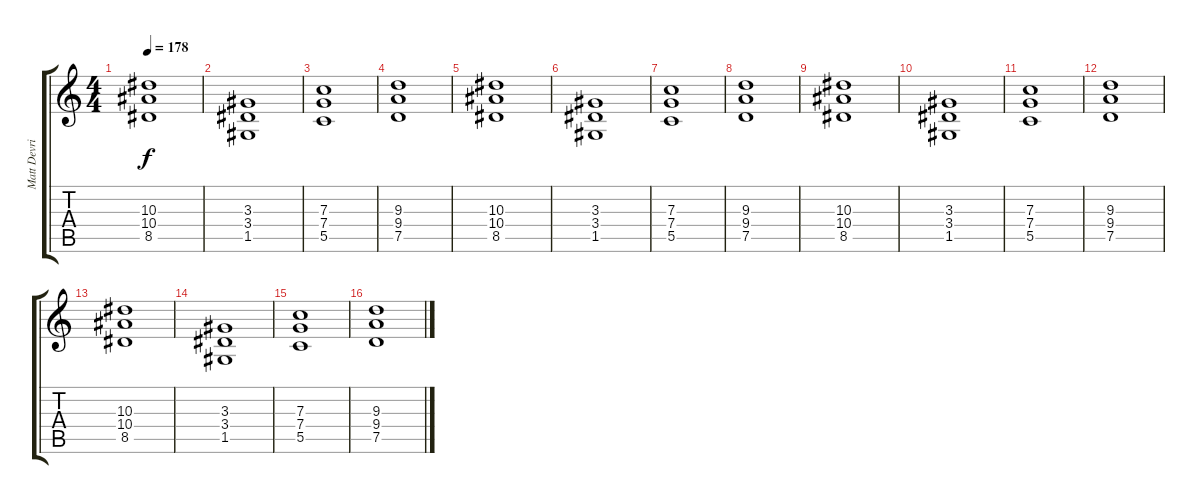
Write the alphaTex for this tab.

\track ("Matt Devries" "Matt Devri") {instrument overdrivenguitar}
\staff {score tabs}
\tuning (D4 A3 F3 C3 G2 C2) {hide}
\ts (4 4)
\tempo 178
\clef g2
\ks c
(10.3 10.4 8.5).1{dy f} |
(3.3 3.4 1.5).1 |
(7.3 7.4 5.5).1 |
(9.3 9.4 7.5).1 |
(10.3 10.4 8.5).1 |
(3.3 3.4 1.5).1 |
(7.3 7.4 5.5).1 |
(9.3 9.4 7.5).1 |
(10.3 10.4 8.5).1 |
(3.3 3.4 1.5).1 |
(7.3 7.4 5.5).1 |
(9.3 9.4 7.5).1 |
(10.3 10.4 8.5).1 |
(3.3 3.4 1.5).1 |
(7.3 7.4 5.5).1 |
(9.3 9.4 7.5).1
